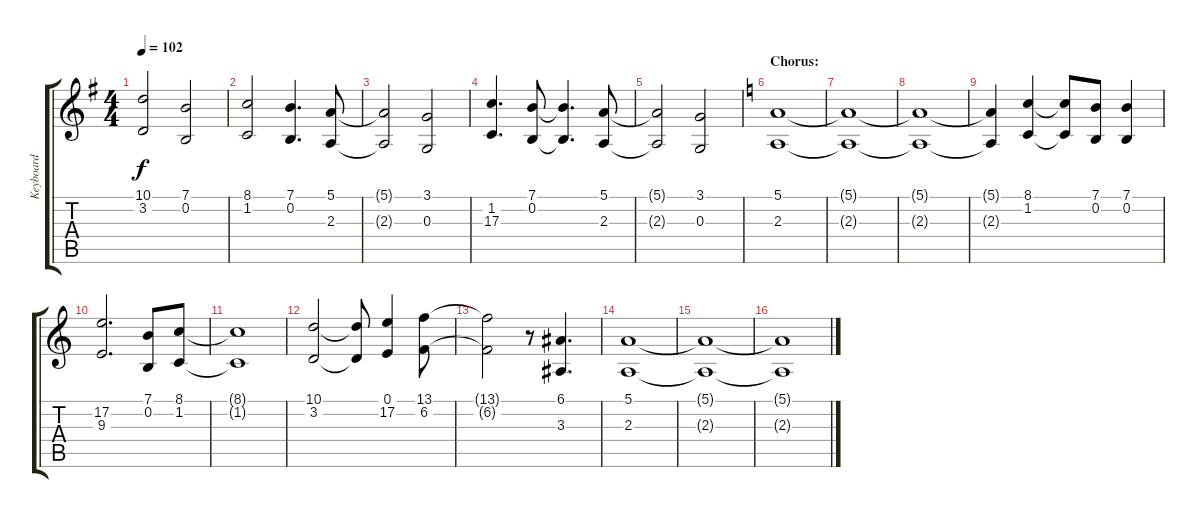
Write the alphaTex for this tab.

\track ("Keyboard" "Keyboard") {instrument lead3calliope}
\staff {score tabs}
\tuning (E4 B3 G3 D3 A2 E2) {hide}
\ts (4 4)
\tempo 102
\clef g2
\ks eminor
(10.1 3.2).2{dy f} (7.1 0.2).2 |
(8.1 1.2).2 (7.1 0.2).4{d} (5.1 2.3).8 |
(5.1{t} 2.3{t}).2 (3.1 0.3).2 |
(1.2 17.3).4{d} (7.1 0.2).8 (7.1{t} 0.2{t}).4{d} (5.1 2.3).8 |
(5.1{t} 2.3{t}).2 (3.1 0.3).2 |
\section ("" "Chorus:")
\ks c
(5.1 2.3).1{volume 9 instrument stringensemble1} |
(5.1{t} 2.3{t}).1 |
(5.1{t} 2.3{t}).1 |
(5.1{t} 2.3{t}).4 (8.1 1.2).4 (8.1{t} 1.2{t}).8 (7.1 0.2).8 (7.1 0.2).4 |
(17.2 9.3).2{d} (7.1 0.2).8 (8.1 1.2).8 |
(8.1{t} 1.2{t}).1 |
(10.1 3.2).2 (10.1{t} 3.2{t}).8 (0.1 17.2).4 (13.1 6.2).8 |
(13.1{t} 6.2{t}).2 r.8 (6.1 3.3).4{d} |
(5.1 2.3).1 |
(5.1{t} 2.3{t}).1 |
(5.1{t} 2.3{t}).1
